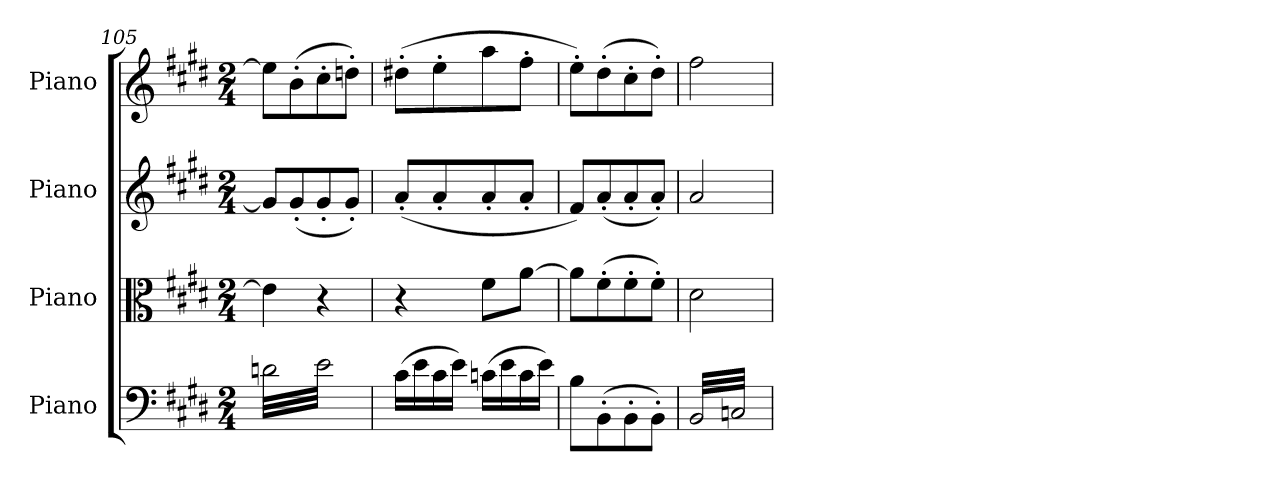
**kern	**kern	**kern	**kern
*part4	*part3	*part2	*part1
*staff4	*staff3	*staff2	*staff1
*I"Piano	*I"Piano	*I"Piano	*I"Piano
*I'Pno	*I'Pno	*I'Pno	*I'Pno
*clefF4	*clefC3	*clefG2	*clefG2
*k[f#c#g#d#]	*k[f#c#g#d#]	*k[f#c#g#d#]	*k[f#c#g#d#]
*M2/4	*M2/4	*M2/4	*M2/4
=105	=105	=105	=105
*tremolo	*	*	*
(32dn\LLL	4e\]	8g#/L]	8ee\L]
32e\)	.	.	.
32dn\	.	.	.
32e\)	.	.	.
32dn\	.	(8g#'/	(8b'\
32e\)	.	.	.
32dn\	.	.	.
32e\)	.	.	.
32dn\	4r	8g#'/	8cc#'\
32e\)	.	.	.
32dn\	.	.	.
32e\)	.	.	.
32dn\	.	8g#'/J)	8ddn'\J)
32e\)	.	.	.
32dn\	.	.	.
32e\)JJJ	.	.	.
*Xtremolo	*	*	*
=106	=106	=106	=106
(16c#\LL	4r	(8a'/L	(8dd#X'\L
.	.	.	.
16e\	.	.	.
.	.	.	.
16c#\	.	8a'/	8ee'\
.	.	.	.
16e\JJ)	.	.	.
.	.	.	.
(16cn\LL	8f#\L	8a'/	8aa\
16e\	.	.	.
16c\	[8a\J	8a'/J	8ff#'\J
16e\JJ)	.	.	.
!!LO:LB:g=z
=107	=107	=107	=107
8B\L	8a\L]	8f#/L)	8ee'\L)
(8BB'\	(8f#'\	(8a'/	(8dd#'\
8BB'\	8f#'\	8a'/	8cc#'\
8BB'\J)	8f#'\J)	8a'/J)	8dd#'\J)
=108	=108	=108	=108
*tremolo	*	*	*
32BB/LLL	2d#\	2a/	2ff#\
32Cn/	.	.	.
32BB/	.	.	.
32Cn/	.	.	.
32BB/	.	.	.
32Cn/	.	.	.
32BB/	.	.	.
32Cn/	.	.	.
32BB/	.	.	.
32Cn/	.	.	.
32BB/	.	.	.
32Cn/	.	.	.
32BB/	.	.	.
32Cn/	.	.	.
32BB/	.	.	.
32Cn/JJJ	.	.	.
*Xtremolo	*	*	*
.	.	.	.
.	.	.	.
.	.	.	.
.	.	.	.
.	.	.	.
.	.	.	.
.	.	.	.
.	.	.	.
=	=	=	=
*-	*-	*-	*-
